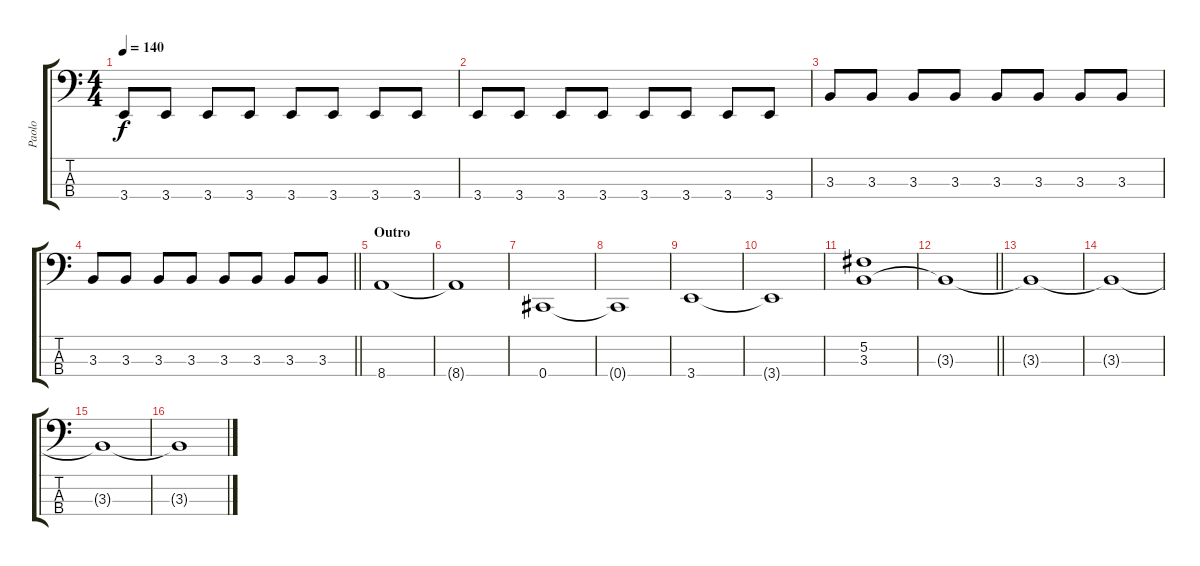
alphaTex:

\track ("Paolo" "Paolo") {instrument electricbasspick}
\staff {score tabs}
\tuning (Gb2 Db2 Ab1 Db1) {hide}
\ts (4 4)
\tempo 140
\clef f4
\ks c
3.4.8{dy f} 3.4.8 3.4.8 3.4.8 3.4.8 3.4.8 3.4.8 3.4.8 |
3.4.8 3.4.8 3.4.8 3.4.8 3.4.8 3.4.8 3.4.8 3.4.8 |
3.3.8 3.3.8 3.3.8 3.3.8 3.3.8 3.3.8 3.3.8 3.3.8 |
\barLineRight lightlight
3.3.8 3.3.8 3.3.8 3.3.8 3.3.8 3.3.8 3.3.8 3.3.8 |
\section ("" "Outro")
8.4.1 |
8.4{t}.1 |
0.4.1 |
0.4{t}.1 |
3.4.1 |
3.4{t}.1 |
(5.2 3.3).1 |
\barLineRight lightlight
3.3{t}.1 |
3.3{t}.1 |
3.3{t}.1 |
3.3{t}.1 |
3.3{t}.1
